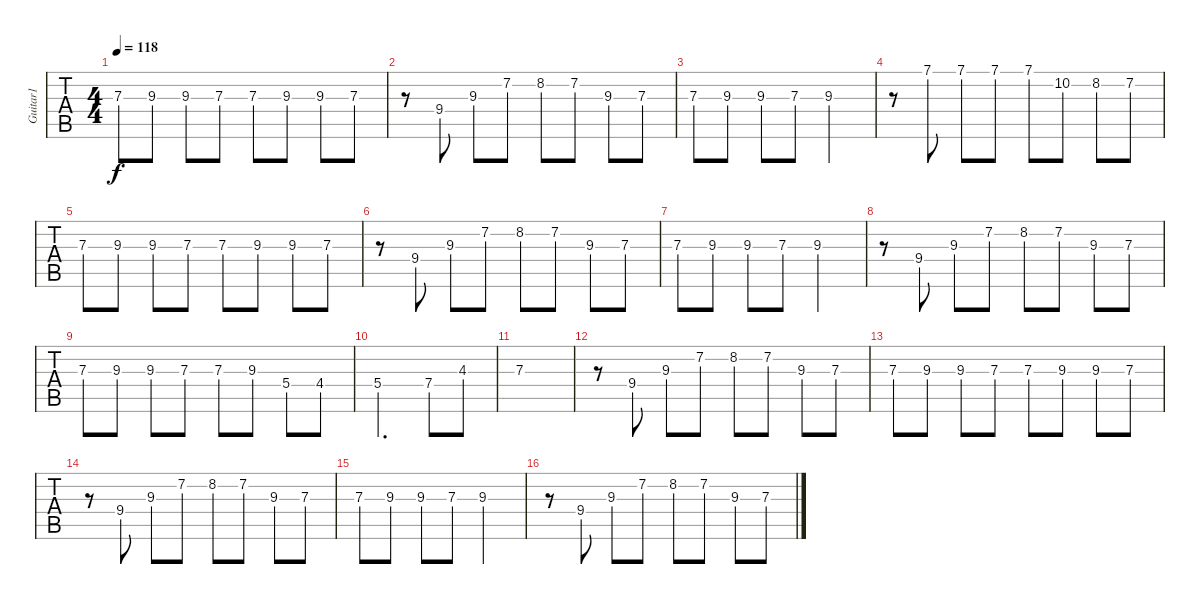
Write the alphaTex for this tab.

\track ("Guitar1" "Guitar1") {instrument acousticguitarsteel}
\staff {tabs}
\tuning (E4 B3 G3 D3 A2 E2) {hide}
\ts (4 4)
\tempo 118
\clef g2
\ks c
7.3.8{dy f} 9.3.8 9.3.8 7.3.8 7.3.8 9.3.8 9.3.8 7.3.8 |
r.8 9.4.8 9.3.8 7.2.8 8.2.8 7.2.8 9.3.8 7.3.8 |
7.3.8 9.3.8 9.3.8 7.3.8 9.3.2 |
r.8 7.1.8 7.1.8 7.1.8 7.1.8 10.2.8 8.2.8 7.2.8 |
7.3.8 9.3.8 9.3.8 7.3.8 7.3.8 9.3.8 9.3.8 7.3.8 |
r.8 9.4.8 9.3.8 7.2.8 8.2.8 7.2.8 9.3.8 7.3.8 |
7.3.8 9.3.8 9.3.8 7.3.8 9.3.2 |
r.8 9.4.8 9.3.8 7.2.8 8.2.8 7.2.8 9.3.8 7.3.8 |
7.3.8 9.3.8 9.3.8 7.3.8 7.3.8 9.3.8 5.4.8 4.4.8 |
5.4.2{d} 7.4.8 4.3.8 |
7.3.1 |
r.8 9.4.8 9.3.8 7.2.8 8.2.8 7.2.8 9.3.8 7.3.8 |
7.3.8 9.3.8 9.3.8 7.3.8 7.3.8 9.3.8 9.3.8 7.3.8 |
r.8 9.4.8 9.3.8 7.2.8 8.2.8 7.2.8 9.3.8 7.3.8 |
7.3.8 9.3.8 9.3.8 7.3.8 9.3.2 |
r.8 9.4.8 9.3.8 7.2.8 8.2.8 7.2.8 9.3.8 7.3.8
